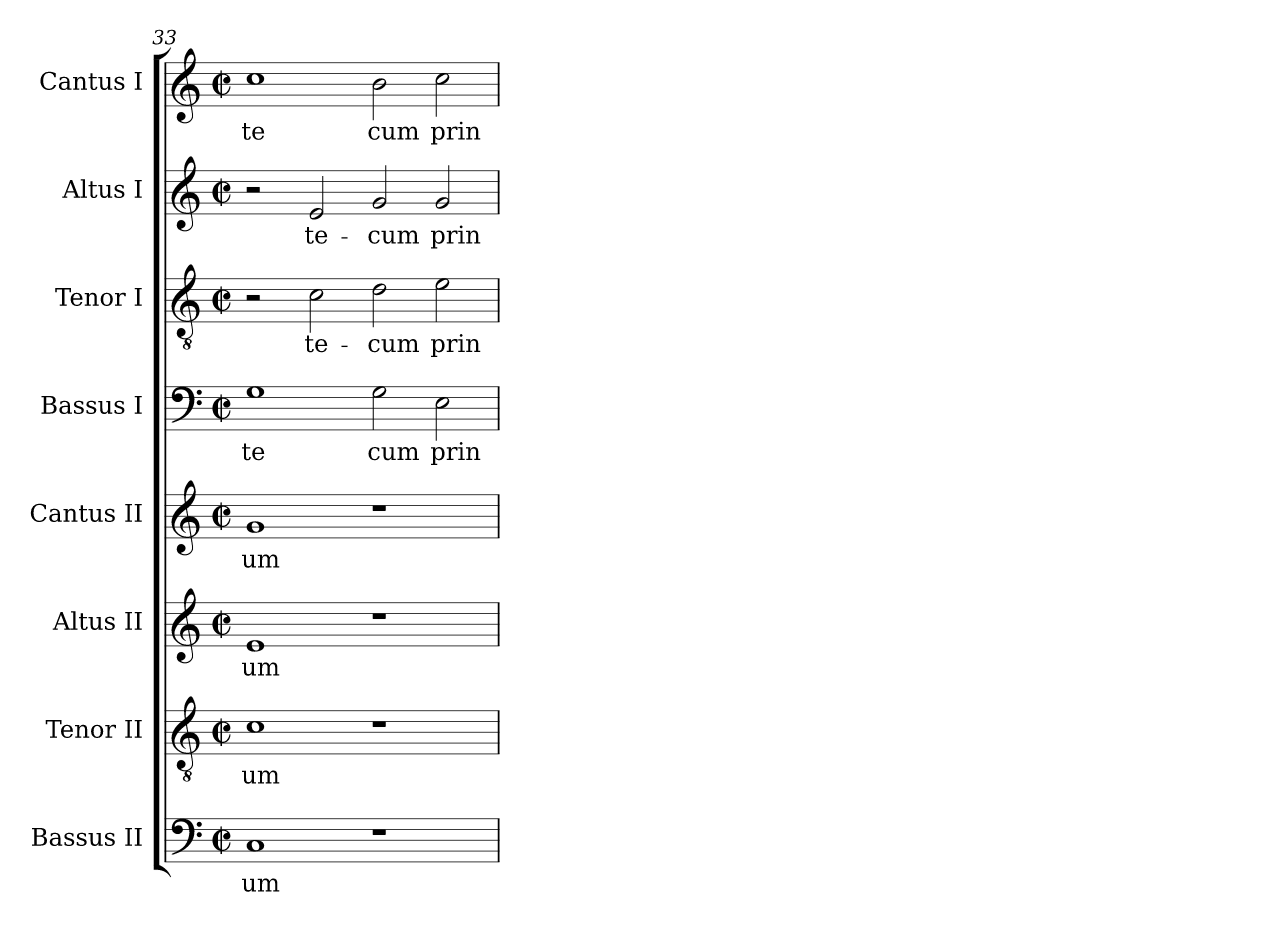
**kern	**text	**kern	**text	**kern	**text	**kern	**text	**kern	**text	**kern	**text	**kern	**text	**kern	**text
*part8	*part8	*part7	*part7	*part6	*part6	*part5	*part5	*part4	*part4	*part3	*part3	*part2	*part2	*part1	*part1
*staff8	*staff8	*staff7	*staff7	*staff6	*staff6	*staff5	*staff5	*staff4	*staff4	*staff3	*staff3	*staff2	*staff2	*staff1	*staff1
*I"Bassus II	*	*I"Tenor II	*	*I"Altus II	*	*I"Cantus II	*	*I"Bassus I	*	*I"Tenor I	*	*I"Altus I	*	*I"Cantus I	*
*clefF4	*	*clefGv2	*	*clefG2	*	*clefG2	*	*clefF4	*	*clefGv2	*	*clefG2	*	*clefG2	*
*M2/2	*	*M2/2	*	*M2/2	*	*M2/2	*	*M2/2	*	*M2/2	*	*M2/2	*	*M2/2	*
*met(c|)	*	*met(c|)	*	*met(c|)	*	*met(c|)	*	*met(c|)	*	*met(c|)	*	*met(c|)	*	*met(c|)	*
=33	=33	=33	=33	=33	=33	=33	=33	=33	=33	=33	=33	=33	=33	=33	=33
!	!LO:LY:b:cj	!	!LO:LY:b:cj	!	!LO:LY:b:cj	!	!LO:LY:b:cj	!	!LO:LY:b:cj	!	!	!	!	!	!LO:LY:b:cj
1C	um	1c	um	1e	um	1g	-um	1G	te	2r	.	2r	.	1cc	te
!	!	!	!	!	!	!	!	!	!	!	!LO:LY:b:cj	!	!LO:LY:b:cj	!	!
.	.	.	.	.	.	.	.	.	.	2c\	te-	2e/	te-	.	.
!	!	!	!	!	!	!	!	!	!LO:LY:b:cj	!	!LO:LY:b:cj	!	!LO:LY:b:cj	!	!LO:LY:b:cj
1r	.	1r	.	1r	.	1r	.	2G\	cum	2d\	-cum	2g/	-cum	2b\	cum
!	!	!	!	!	!	!	!	!	!LO:LY:b:cj	!	!LO:LY:b:cj	!	!LO:LY:b:cj	!	!LO:LY:b:cj
.	.	.	.	.	.	.	.	2E\	prin	2e\	prin-	2g/	prin-	2cc\	prin
=	=	=	=	=	=	=	=	=	=	=	=	=	=	=	=
*-	*-	*-	*-	*-	*-	*-	*-	*-	*-	*-	*-	*-	*-	*-	*-
